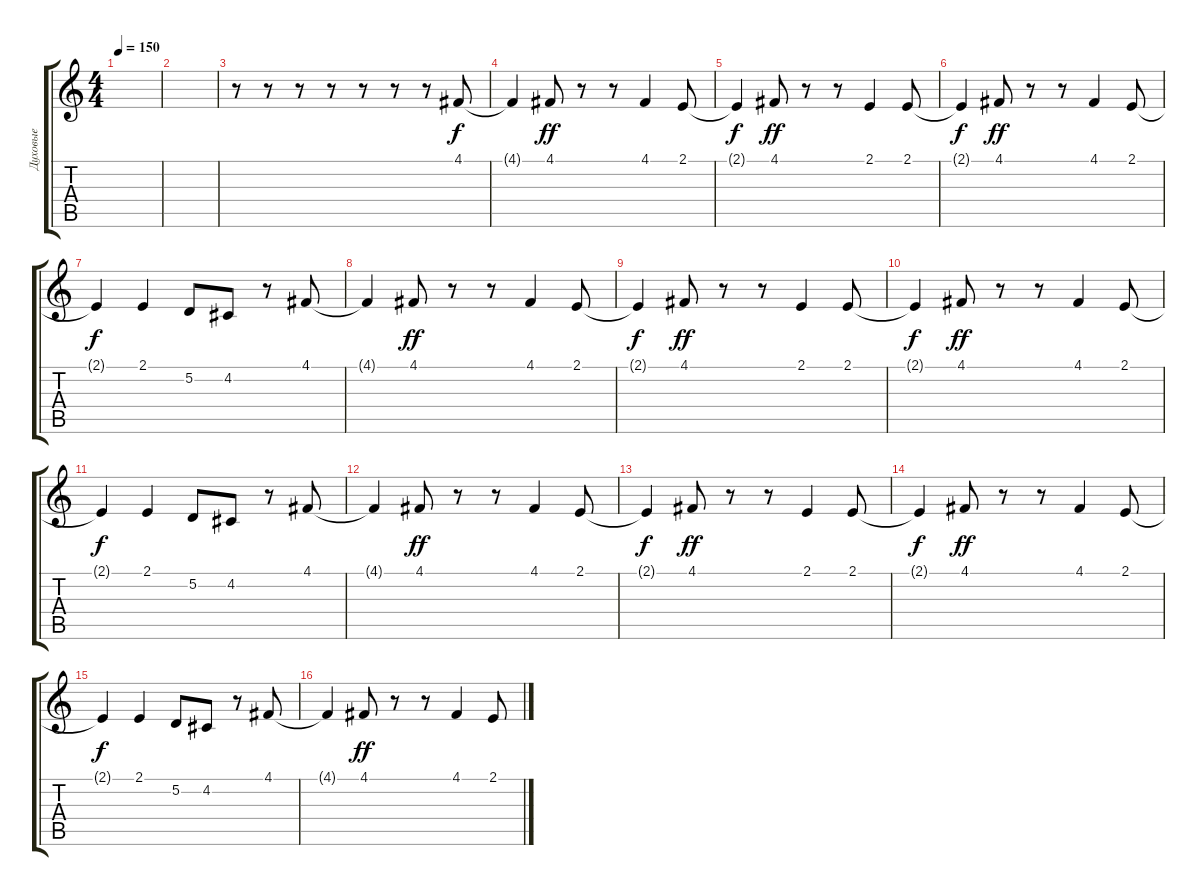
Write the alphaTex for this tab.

\track ("Духовые" "Духовые") {instrument trumpet}
\staff {score tabs}
\tuning (D4 A3 F3 C3 G2 D2) {hide}
\ts (4 4)
\tempo 150
\clef g2
\ks c
|
|
r.8 r.8 r.8 r.8 r.8 r.8 r.8 4.1.8 |
4.1{t}.4{dy f} 4.1.8{dy ff} r.8 r.8 4.1.4 2.1.8 |
2.1{t}.4{dy f} 4.1.8{dy ff} r.8 r.8 2.1.4 2.1.8 |
2.1{t}.4{dy f} 4.1.8{dy ff} r.8 r.8 4.1.4 2.1.8 |
2.1{t}.4{dy f} 2.1.4 5.2.8 4.2.8 r.8 4.1.8 |
4.1{t}.4 4.1.8{dy ff} r.8 r.8 4.1.4 2.1.8 |
2.1{t}.4{dy f} 4.1.8{dy ff} r.8 r.8 2.1.4 2.1.8 |
2.1{t}.4{dy f} 4.1.8{dy ff} r.8 r.8 4.1.4 2.1.8 |
2.1{t}.4{dy f} 2.1.4 5.2.8 4.2.8 r.8 4.1.8 |
4.1{t}.4 4.1.8{dy ff} r.8 r.8 4.1.4 2.1.8 |
2.1{t}.4{dy f} 4.1.8{dy ff} r.8 r.8 2.1.4 2.1.8 |
2.1{t}.4{dy f} 4.1.8{dy ff} r.8 r.8 4.1.4 2.1.8 |
2.1{t}.4{dy f} 2.1.4 5.2.8 4.2.8 r.8 4.1.8 |
4.1{t}.4 4.1.8{dy ff} r.8 r.8 4.1.4 2.1.8
